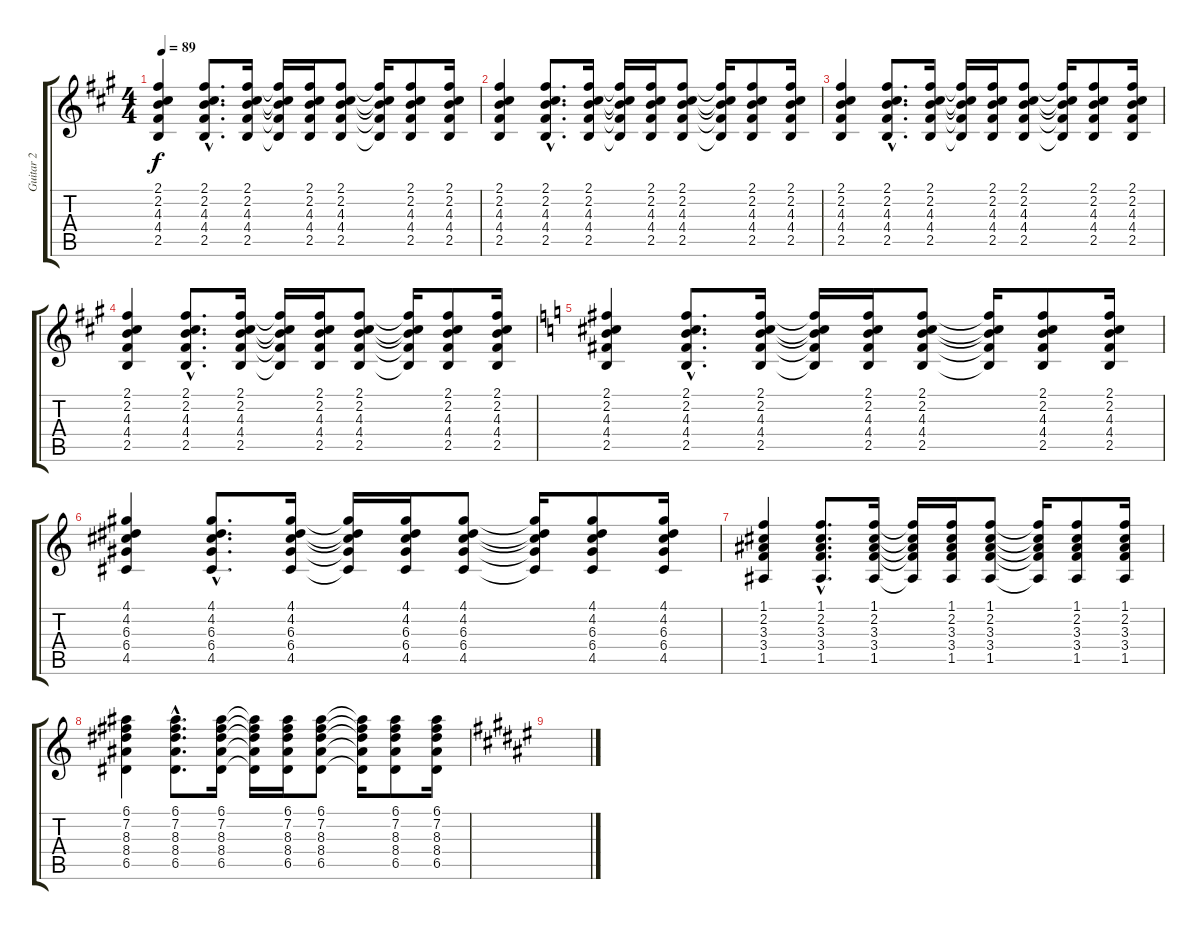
\track ("Guitar 2" "Guitar 2") {instrument acousticguitarsteel}
\staff {score tabs}
\tuning (E4 B3 G3 D3 A2 E2) {hide}
\ts (4 4)
\tempo 89
\clef g2
\ks f#minor
(2.1 2.2 4.3 4.4 2.5).4{dy f instrument acousticguitarsteel} (2.1{hac} 2.2{hac} 4.3{hac} 4.4{hac} 2.5{hac}).8{d} (2.1 2.2 4.3 4.4 2.5).16 (2.1{t} 2.2{t} 4.3{t} 4.4{t} 2.5{t}).16 (2.1 2.2 4.3 4.4 2.5).16 (2.1 2.2 4.3 4.4 2.5).8 (2.1{t} 2.2{t} 4.3{t} 4.4{t} 2.5{t}).16 (2.1 2.2 4.3 4.4 2.5).8 (2.1 2.2 4.3 4.4 2.5).16 |
(2.1 2.2 4.3 4.4 2.5).4 (2.1{hac} 2.2{hac} 4.3{hac} 4.4{hac} 2.5{hac}).8{d} (2.1 2.2 4.3 4.4 2.5).16 (2.1{t} 2.2{t} 4.3{t} 4.4{t} 2.5{t}).16 (2.1 2.2 4.3 4.4 2.5).16 (2.1 2.2 4.3 4.4 2.5).8 (2.1{t} 2.2{t} 4.3{t} 4.4{t} 2.5{t}).16 (2.1 2.2 4.3 4.4 2.5).8 (2.1 2.2 4.3 4.4 2.5).16 |
(2.1 2.2 4.3 4.4 2.5).4 (2.1{hac} 2.2{hac} 4.3{hac} 4.4{hac} 2.5{hac}).8{d} (2.1 2.2 4.3 4.4 2.5).16 (2.1{t} 2.2{t} 4.3{t} 4.4{t} 2.5{t}).16 (2.1 2.2 4.3 4.4 2.5).16 (2.1 2.2 4.3 4.4 2.5).8 (2.1{t} 2.2{t} 4.3{t} 4.4{t} 2.5{t}).16 (2.1 2.2 4.3 4.4 2.5).8 (2.1 2.2 4.3 4.4 2.5).16 |
(2.1 2.2 4.3 4.4 2.5).4 (2.1{hac} 2.2{hac} 4.3{hac} 4.4{hac} 2.5{hac}).8{d} (2.1 2.2 4.3 4.4 2.5).16 (2.1{t} 2.2{t} 4.3{t} 4.4{t} 2.5{t}).16 (2.1 2.2 4.3 4.4 2.5).16 (2.1 2.2 4.3 4.4 2.5).8 (2.1{t} 2.2{t} 4.3{t} 4.4{t} 2.5{t}).16 (2.1 2.2 4.3 4.4 2.5).8 (2.1 2.2 4.3 4.4 2.5).16 |
\ks c
(2.1 2.2 4.3 4.4 2.5).4 (2.1{hac} 2.2{hac} 4.3{hac} 4.4{hac} 2.5{hac}).8{d} (2.1 2.2 4.3 4.4 2.5).16 (2.1{t} 2.2{t} 4.3{t} 4.4{t} 2.5{t}).16 (2.1 2.2 4.3 4.4 2.5).16 (2.1 2.2 4.3 4.4 2.5).8 (2.1{t} 2.2{t} 4.3{t} 4.4{t} 2.5{t}).16 (2.1 2.2 4.3 4.4 2.5).8 (2.1 2.2 4.3 4.4 2.5).16 |
(4.1 4.2 6.3 6.4 4.5).4 (4.1{hac} 4.2{hac} 6.3{hac} 6.4{hac} 4.5{hac}).8{d} (4.1 4.2 6.3 6.4 4.5).16 (4.1{t} 4.2{t} 6.3{t} 6.4{t} 4.5{t}).16 (4.1 4.2 6.3 6.4 4.5).16 (4.1 4.2 6.3 6.4 4.5).8 (4.1{t} 4.2{t} 6.3{t} 6.4{t} 4.5{t}).16 (4.1 4.2 6.3 6.4 4.5).8 (4.1 4.2 6.3 6.4 4.5).16 |
(1.1 2.2 3.3 3.4 1.5).4 (1.1{hac} 2.2{hac} 3.3{hac} 3.4{hac} 1.5{hac}).8{d} (1.1 2.2 3.3 3.4 1.5).16 (1.1{t} 2.2{t} 3.3{t} 3.4{t} 1.5{t}).16 (1.1 2.2 3.3 3.4 1.5).16 (1.1 2.2 3.3 3.4 1.5).8 (1.1{t} 2.2{t} 3.3{t} 3.4{t} 1.5{t}).16 (1.1 2.2 3.3 3.4 1.5).8 (1.1 2.2 3.3 3.4 1.5).16 |
(6.1 7.2 8.3 8.4 6.5).4 (6.1{hac} 7.2{hac} 8.3{hac} 8.4{hac} 6.5{hac}).8{d} (6.1 7.2 8.3 8.4 6.5).16 (6.1{t} 7.2{t} 8.3{t} 8.4{t} 6.5{t}).16 (6.1 7.2 8.3 8.4 6.5).16 (6.1 7.2 8.3 8.4 6.5).8 (6.1{t} 7.2{t} 8.3{t} 8.4{t} 6.5{t}).16 (6.1 7.2 8.3 8.4 6.5).8 (6.1 7.2 8.3 8.4 6.5).16 |
\ks f#
